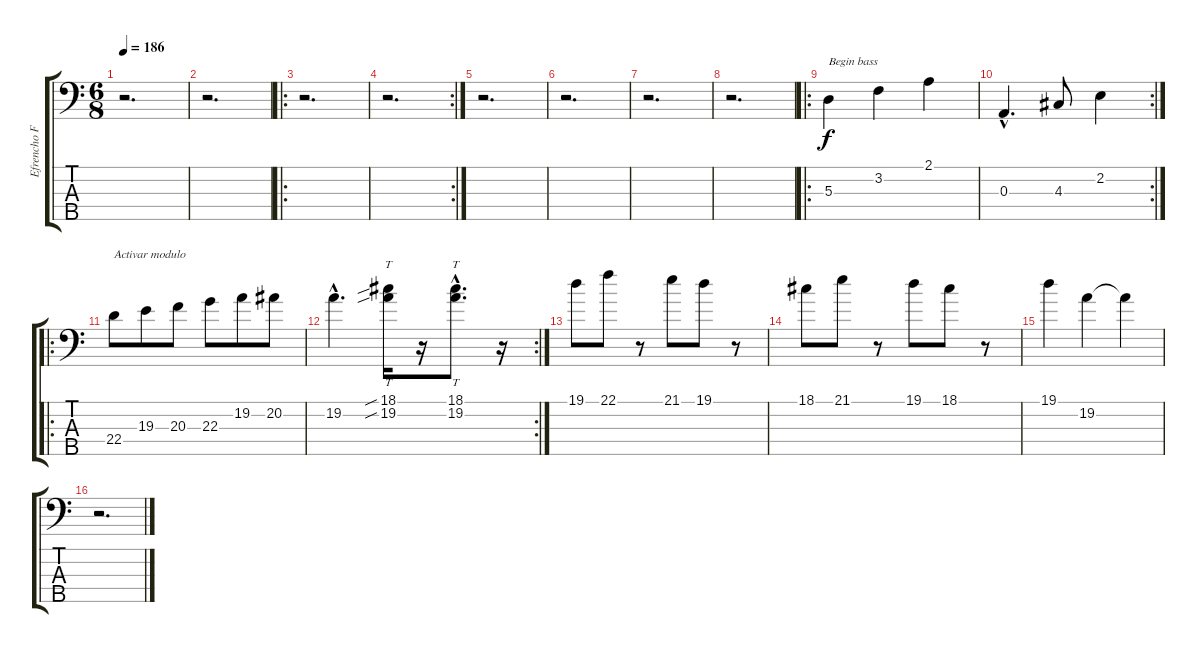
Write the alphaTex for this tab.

\track ("Efrencho Finger" "Efrencho F") {instrument electricbassfinger}
\staff {score tabs}
\tuning (G2 D2 A1 E1 B0) {hide}
\ts (6 8)
\tempo 186
\clef f4
\ks c
r.2{d dy f instrument electricbassfinger} |
r.2{d} |
\ro
r.2{d} |
\rc 2
r.2{d} |
r.2{d} |
r.2{d} |
r.2{d} |
r.2{d} |
\ro
5.3.4{txt "Begin bass"} 3.2.4 2.1.4 |
\rc 2
0.3{hac}.4{d} 4.3.8 2.2.4 |
\ro
22.4.8{txt "Activar modulo"} 19.3.8 20.3.8 22.3.8 19.2.8 20.2.8 |
\rc 2
19.2{hac}.4{d} (18.1{sib} 19.2{sib}).16{tt} r.16 (18.1{hac} 19.2{hac}).8{tt d} r.16 |
19.1.8 22.1.8 r.8 21.1.8 19.1.8 r.8 |
18.1.8 21.1.8 r.8 19.1.8 18.1.8 r.8 |
19.1.4 19.2.4 19.2{t}.4 |
r.2{d}
